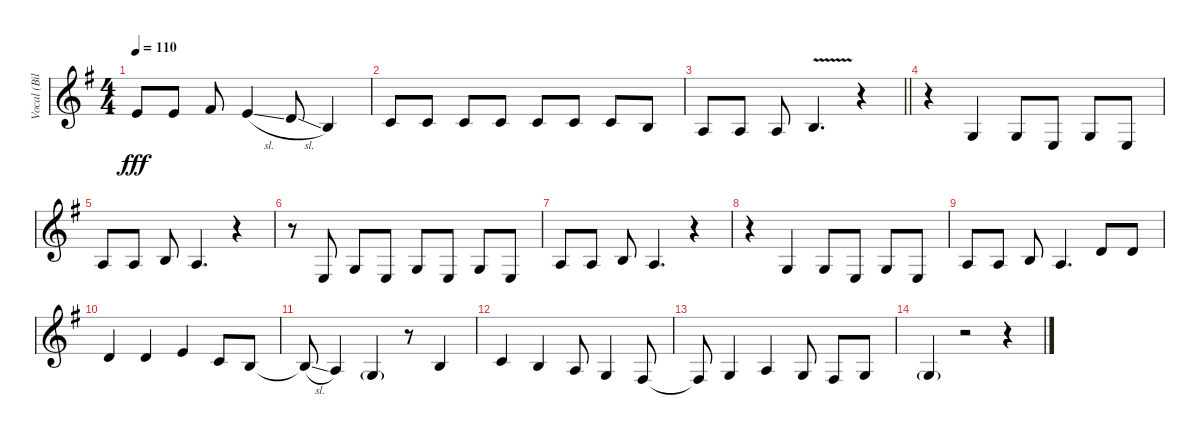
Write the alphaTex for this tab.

\track ("Vocal (Billie Joe)" "Vocal (Bil") {instrument altosax}
\staff {score}
\tuning (E4 B3 G3 D3 A2 E2) {hide}
\ts (4 4)
\tempo 110
\clef g2
\ks g
0.1.8{dy fff} 0.1.8 2.1.8 5.2{sl}.4 3.2{sl}.8 0.2.4 |
1.2.8 1.2.8 1.2.8 1.2.8 1.2.8 1.2.8 1.2.8 0.2.8 |
\barLineRight lightlight
2.3.8 2.3.8 2.3.8 0.2{v}.4{d} r.4 |
r.4 0.3.4 0.3.8 2.4.8 0.3.8 2.4.8 |
2.3.8 2.3.8 0.2.8 2.3.4{d} r.4 |
r.8 2.4.8 0.3.8 2.4.8 0.3.8 2.4.8 0.3.8 2.4.8 |
2.3.8 2.3.8 0.2.8 2.3.4{d} r.4 |
r.4 0.3.4 0.3.8 2.4.8 0.3.8 2.4.8 |
2.3.8 2.3.8 0.2.8 2.3.4{d} 3.2.8 3.2.8 |
3.2.4 3.2.4 0.1.4 1.2.8 4.3.8 |
4.3{sl t}.8 2.3.4 0.3{g}.4 r.8 0.2.4 |
1.2.4 0.2.4 2.3.8 0.3.4 4.4.8 |
4.4{t}.8 0.3.4 2.3.4 0.3.8 4.4.8 0.3.8 |
0.3{g}.4 r.2 r.4
